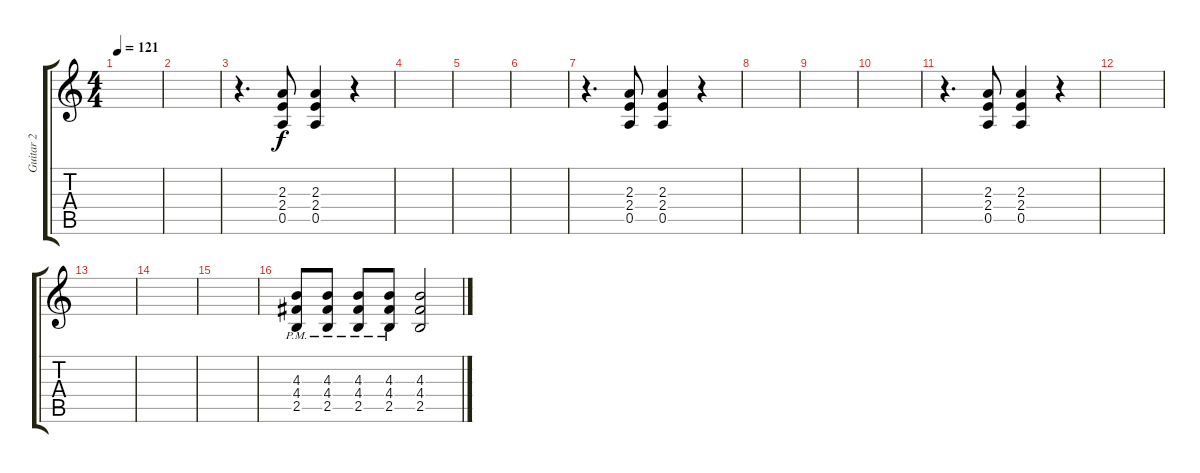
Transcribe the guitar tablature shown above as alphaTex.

\track ("Guitar 2" "Guitar 2") {instrument distortionguitar}
\staff {score tabs}
\tuning (E4 B3 G3 D3 A2 E2) {hide}
\ts (4 4)
\tempo 121
\clef g2
\ks c
|
|
r.4{d} (2.3 2.4 0.5).8 (2.3 2.4 0.5).4 r.4 |
|
|
|
r.4{d} (2.3 2.4 0.5).8 (2.3 2.4 0.5).4 r.4 |
|
|
|
r.4{d} (2.3 2.4 0.5).8 (2.3 2.4 0.5).4 r.4 |
|
|
|
|
(4.3 4.4{pm} 2.5).8 (4.3 4.4{pm} 2.5).8 (4.3 4.4{pm} 2.5).8 (4.3 4.4{pm} 2.5).8 (4.3 4.4 2.5).2
